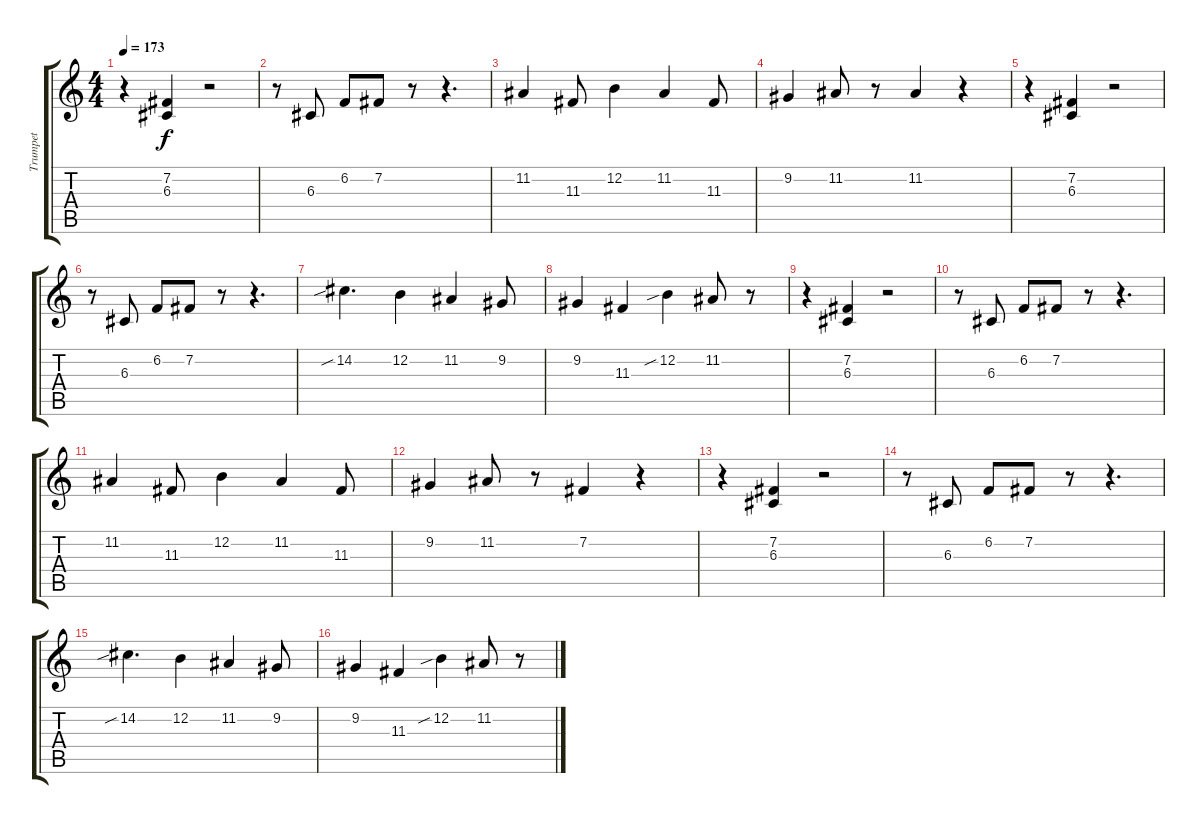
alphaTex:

\track ("Trumpet" "Trumpet") {instrument trumpet}
\staff {score tabs}
\tuning (E4 B3 G3 D3 A2 E2) {hide}
\ts (4 4)
\tempo 173
\clef g2
\ks c
r.4{dy f} (7.2 6.3).4 r.2 |
r.8 6.3.8 6.2.8 7.2.8 r.8 r.4{d} |
11.2.4 11.3.8 12.2.4 11.2.4 11.3.8 |
9.2.4 11.2.8 r.8 11.2.4 r.4 |
r.4 (7.2 6.3).4 r.2 |
r.8 6.3.8 6.2.8 7.2.8 r.8 r.4{d} |
14.2{sib}.4{d} 12.2.4 11.2.4 9.2.8 |
9.2.4 11.3.4 12.2{sib}.4 11.2.8 r.8 |
r.4 (7.2 6.3).4 r.2 |
r.8 6.3.8 6.2.8 7.2.8 r.8 r.4{d} |
11.2.4 11.3.8 12.2.4 11.2.4 11.3.8 |
9.2.4 11.2.8 r.8 7.2.4 r.4 |
r.4 (7.2 6.3).4 r.2 |
r.8 6.3.8 6.2.8 7.2.8 r.8 r.4{d} |
14.2{sib}.4{d} 12.2.4 11.2.4 9.2.8 |
9.2.4 11.3.4 12.2{sib}.4 11.2.8 r.8
